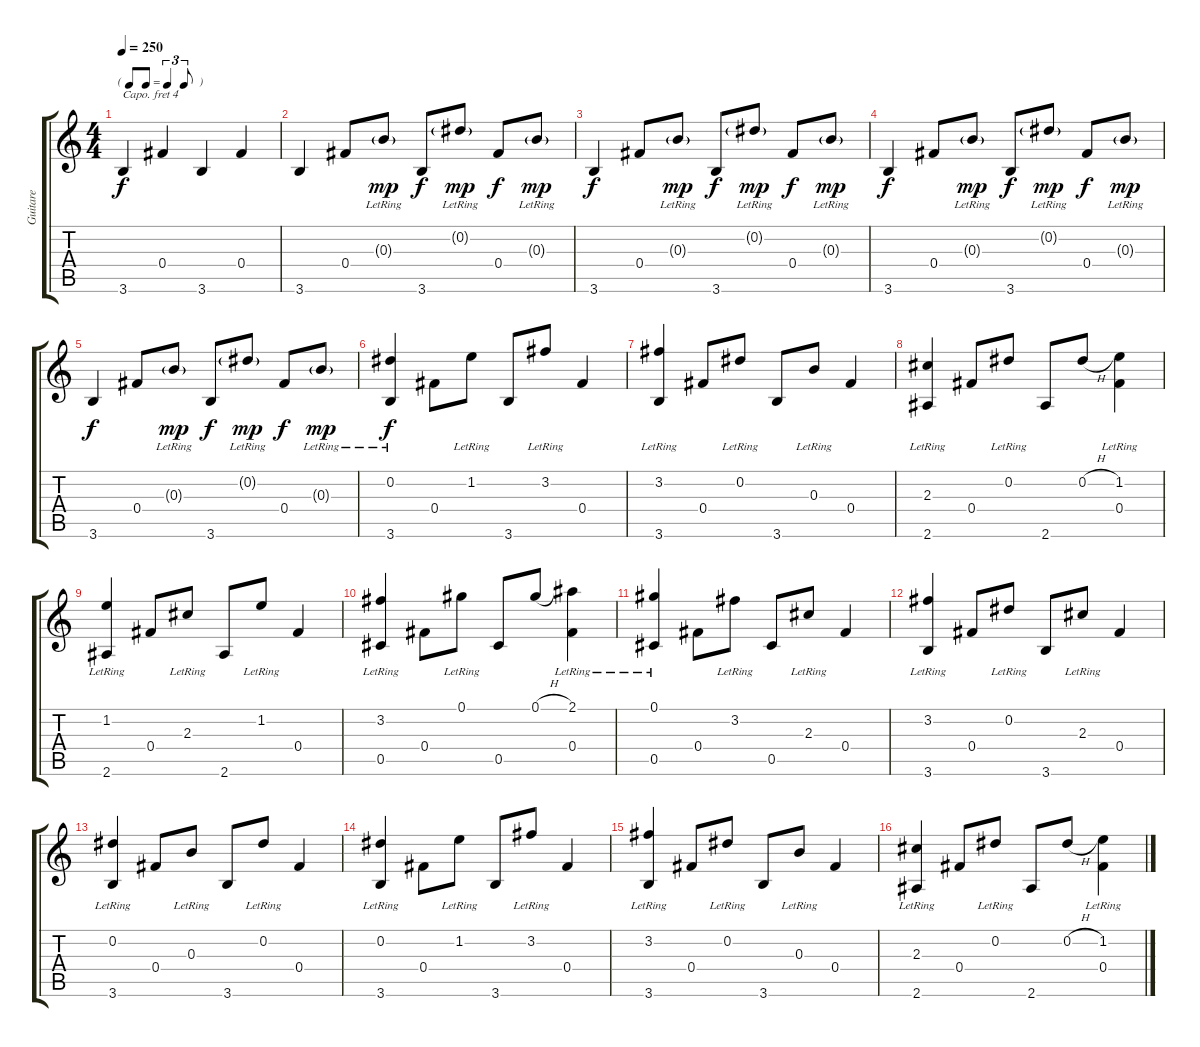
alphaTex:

\track ("Guitare" "Guitare") {instrument acousticguitarnylon}
\staff {score tabs}
\capo 4
\tuning (E4 B3 G3 D3 A2 E2) {hide}
\ts (4 4)
\tf triplet8th
\tempo 250
\clef g2
\ks c
3.6.4{dy f} 0.4.4 3.6.4 0.4.4 |
3.6.4 0.4.8 0.3{g lr}.8{dy mp} 3.6.8{dy f} 0.2{g lr}.8{dy mp} 0.4.8{dy f} 0.3{g lr}.8{dy mp} |
3.6.4{dy f} 0.4.8 0.3{g lr}.8{dy mp} 3.6.8{dy f} 0.2{g lr}.8{dy mp} 0.4.8{dy f} 0.3{g lr}.8{dy mp} |
3.6.4{dy f} 0.4.8 0.3{g lr}.8{dy mp} 3.6.8{dy f} 0.2{g lr}.8{dy mp} 0.4.8{dy f} 0.3{g lr}.8{dy mp} |
3.6.4{dy f} 0.4.8 0.3{g lr}.8{dy mp} 3.6.8{dy f} 0.2{g lr}.8{dy mp} 0.4.8{dy f} 0.3{g lr}.8{dy mp} |
(0.2{lr} 3.6).4{dy f} 0.4.8 1.2{lr}.8 3.6.8 3.2{lr}.8 0.4.4 |
(3.2{lr} 3.6).4 0.4.8 0.2{lr}.8 3.6.8 0.3{lr}.8 0.4.4 |
(2.3{lr} 2.6).4 0.4.8 0.2{lr}.8 2.6.8 0.2{h}.8 (1.2{lr} 0.4).4 |
(1.2{lr} 2.6).4 0.4.8 2.3{lr}.8 2.6.8 1.2{lr}.8 0.4.4 |
(3.2{lr} 0.5).4 0.4.8 0.1{lr}.8 0.5.8 0.1{h}.8 (2.1{lr} 0.4).4 |
(0.1{lr} 0.5).4 0.4.8 3.2{lr}.8 0.5.8 2.3{lr}.8 0.4.4 |
(3.2{lr} 3.6).4 0.4.8 0.2{lr}.8 3.6.8 2.3{lr}.8 0.4.4 |
(0.2{lr} 3.6).4 0.4.8 0.3{lr}.8 3.6.8 0.2{lr}.8 0.4.4 |
(0.2{lr} 3.6).4 0.4.8 1.2{lr}.8 3.6.8 3.2{lr}.8 0.4.4 |
(3.2{lr} 3.6).4 0.4.8 0.2{lr}.8 3.6.8 0.3{lr}.8 0.4.4 |
(2.3{lr} 2.6).4 0.4.8 0.2{lr}.8 2.6.8 0.2{h}.8 (1.2{lr} 0.4).4
